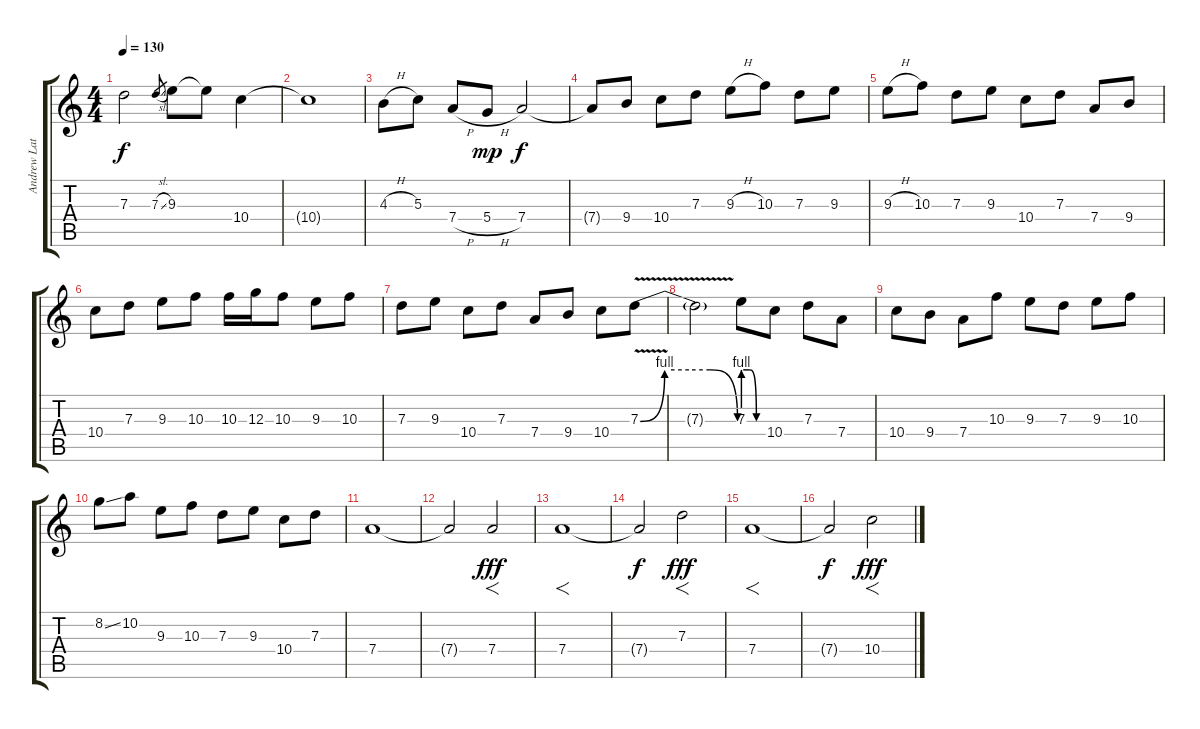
\track ("Andrew Latimer" "Andrew Lat") {instrument overdrivenguitar}
\staff {score tabs}
\tuning (E4 B3 G3 D3 A2 E2) {hide}
\ts (4 4)
\tempo 130
\clef g2
\ks c
7.3.2{dy f} 7.3{sl}.8{gr} 9.3.8 9.3{t}.8 10.4.4 |
10.4{t}.1 |
4.3{h}.8 5.3.8 7.4{h}.8 5.4{h}.8{dy mp} 7.4.2{dy f} |
7.4{t}.8 9.4.8 10.4.8 7.3.8 9.3{h}.8 10.3.8 7.3.8 9.3.8 |
9.3{h}.8 10.3.8 7.3.8 9.3.8 10.4.8 7.3.8 7.4.8 9.4.8 |
10.4.8 7.3.8 9.3.8 10.3.8 10.3.16 12.3.16 10.3.8 9.3.8 10.3.8 |
7.3.8 9.3.8 10.4.8 7.3.8 7.4.8 9.4.8 10.4.8 7.3{be (custom 0 0 15 4 30 4 43 4 60 0) v}.8 |
7.3{t}.2 7.3{be (custom 0 4 20 4 40 0 60 0)}.8 10.4.8 7.3.8 7.4.8 |
10.4.8 9.4.8 7.4.8 10.3.8 9.3.8 7.3.8 9.3.8 10.3.8 |
8.2{ss}.8 10.2.8 9.3.8 10.3.8 7.3.8 9.3.8 10.4.8 7.3.8 |
7.4.1 |
7.4{t}.2 7.4.2{f dy fff volume 16 instrument electricguitarjazz} |
7.4.1{f} |
7.4{t}.2{dy f} 7.3.2{f dy fff} |
7.4.1{f} |
7.4{t}.2{dy f} 10.4.2{f dy fff}
